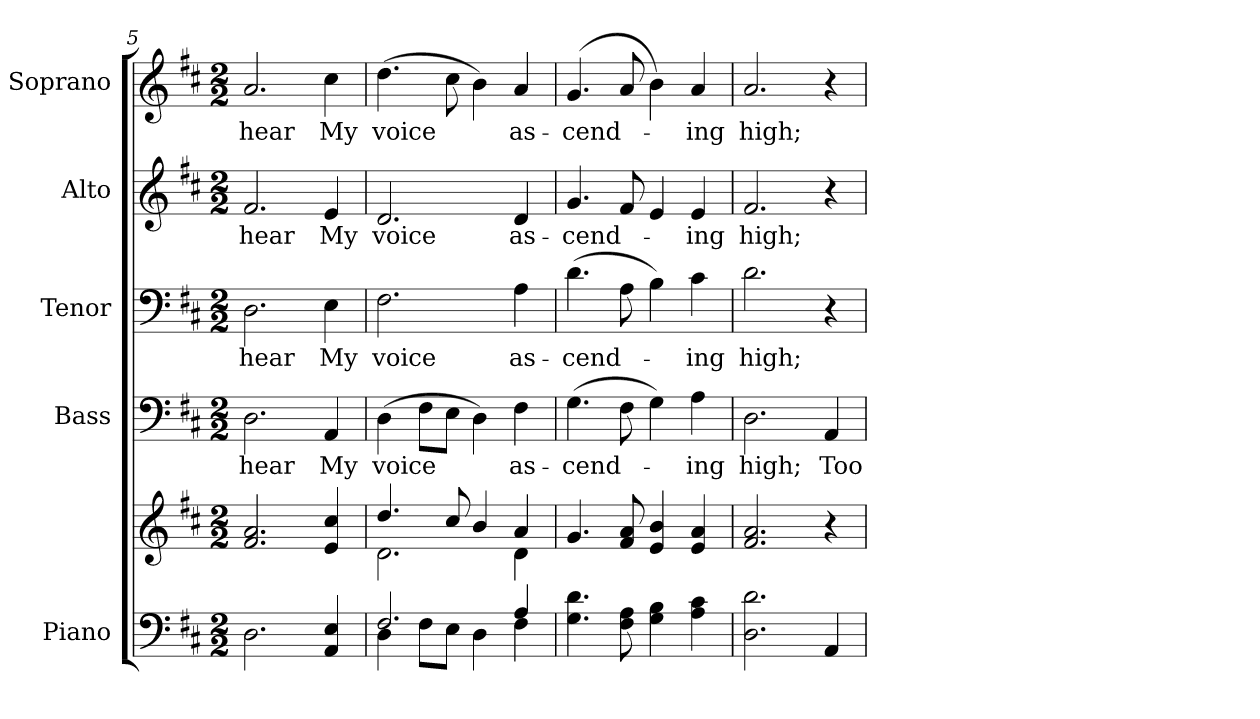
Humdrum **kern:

**kern	**kern	**kern	**text	**kern	**text	**kern	**text	**kern	**text
*part5	*part5	*part4	*part4	*part3	*part3	*part2	*part2	*part1	*part1
*staff6	*staff5	*staff4	*staff4	*staff3	*staff3	*staff2	*staff2	*staff1	*staff1
*I"Piano	*	*I"Bass	*	*I"Tenor	*	*I"Alto	*	*I"Soprano	*
*I'Pno.	*	*I'B.	*	*I'T.	*	*I'A.	*	*I'S.	*
*clefF4	*clefG2	*clefF4	*	*clefF4	*	*clefG2	*	*clefG2	*
*k[f#c#]	*k[f#c#]	*k[f#c#]	*	*k[f#c#]	*	*k[f#c#]	*	*k[f#c#]	*
*D:	*D:	*D:	*	*D:	*	*D:	*	*D:	*
*M2/2	*M2/2	*M2/2	*	*M2/2	*	*M2/2	*	*M2/2	*
=5	=5	=5	=5	=5	=5	=5	=5	=5	=5
!	!	!	!LO:LY:b:color=#000000	!	!	!	!	!	!
!	!	!	!	!	!LO:LY:b:color=#000000	!	!	!	!
!	!	!	!	!	!	!	!LO:LY:b:color=#000000	!	!
!	!	!	!	!	!	!	!	!	!LO:LY:b:color=#000000
2.Di\	2.f#i/ 2.ai	2.Di\	hear	2.Di\	hear	2.f#i/	hear	2.ai/	hear
!	!	!	!LO:LY:b:color=#000000	!	!	!	!	!	!
!	!	!	!	!	!LO:LY:b:color=#000000	!	!	!	!
!	!	!	!	!	!	!	!LO:LY:b:color=#000000	!	!
!	!	!	!	!	!	!	!	!	!LO:LY:b:color=#000000
4AAi/ 4Ei	4ei/ 4cc#i	4AAi/	My	4Ei\	My	4ei/	My	4cc#i\	My
=6	=6	=6	=6	=6	=6	=6	=6	=6	=6
*^	*^	*	*	*	*	*	*	*	*
!	!	!	!	!	!LO:LY:b:color=#000000	!	!	!	!	!	!
!	!	!	!	!	!	!	!LO:LY:b:color=#000000	!	!	!	!
!	!	!	!	!	!	!	!	!	!LO:LY:b:color=#000000	!	!
!	!	!	!	!	!	!	!	!	!	!	!LO:LY:b:color=#000000
2.F#i/	4Di\	4.ddi/	2.di\	(4Di\	voice	2.F#i\	voice	2.di/	voice	(4.ddi\	voice
.	8F#i\L	.	.	8F#i\L	.	.	.	.	.	.	.
.	8Ei\J	8cc#i/	.	8Ei\J	.	.	.	.	.	8cc#i\	.
.	4Di\	4bi/	.	4Di\)	.	.	.	.	.	4bi\)	.
!	!	!	!	!	!LO:LY:b:color=#000000	!	!	!	!	!	!
!	!	!	!	!	!	!	!LO:LY:b:color=#000000	!	!	!	!
!	!	!	!	!	!	!	!	!	!LO:LY:b:color=#000000	!	!
!	!	!	!	!	!	!	!	!	!	!	!LO:LY:b:color=#000000
4Ai/	4F#i\	4ai/	4di\	4F#i\	as-	4Ai\	as-	4di/	as-	4ai/	as-
*v	*v	*	*	*	*	*	*	*	*	*	*
*	*v	*v	*	*	*	*	*	*	*	*
!!LO:PB:g=z
=7	=7	=7	=7	=7	=7	=7	=7	=7	=7
*^	*^	*	*	*	*	*	*	*	*
!	!	!	!	!	!LO:LY:b:color=#000000	!	!	!	!	!	!
*v	*v	*	*	*	*	*	*	*	*	*	*
*	*v	*v	*	*	*	*	*	*	*	*
*^	*^	*	*	*	*	*	*	*	*
!	!	!	!	!	!	!	!LO:LY:b:color=#000000	!	!	!	!
*v	*v	*	*	*	*	*	*	*	*	*	*
*	*v	*v	*	*	*	*	*	*	*	*
*^	*^	*	*	*	*	*	*	*	*
!	!	!	!	!	!	!	!	!	!LO:LY:b:color=#000000	!	!
*v	*v	*	*	*	*	*	*	*	*	*	*
*	*v	*v	*	*	*	*	*	*	*	*
*^	*^	*	*	*	*	*	*	*	*
!	!	!	!	!	!	!	!	!	!	!	!LO:LY:b:color=#000000
*v	*v	*	*	*	*	*	*	*	*	*	*
*	*v	*v	*	*	*	*	*	*	*	*
4.Gi\ 4.di	4.gi/	(4.Gi\	-cend-	(4.di\	-cend-	4.gi/	-cend-	(4.gi/	-cend-
8F#i\ 8Ai	8f#i/ 8ai	8F#i\	.	8Ai\	.	8f#i/	.	8ai/	.
4Gi\ 4Bi	4ei/ 4bi	4Gi\)	.	4Bi\)	.	4ei/	.	4bi\)	.
!	!	!	!LO:LY:b:color=#000000	!	!	!	!	!	!
!	!	!	!	!	!LO:LY:b:color=#000000	!	!	!	!
!	!	!	!	!	!	!	!LO:LY:b:color=#000000	!	!
!	!	!	!	!	!	!	!	!	!LO:LY:b:color=#000000
4Ai\ 4c#i	4ei/ 4ai	4Ai\	-ing	4c#i\	-ing	4ei/	-ing	4ai/	-ing
=8	=8	=8	=8	=8	=8	=8	=8	=8	=8
!	!	!	!LO:LY:b:color=#000000	!	!	!	!	!	!
!	!	!	!	!	!LO:LY:b:color=#000000	!	!	!	!
!	!	!	!	!	!	!	!LO:LY:b:color=#000000	!	!
!	!	!	!	!	!	!	!	!	!LO:LY:b:color=#000000
2.Di\ 2.di	2.f#i/ 2.ai	2.Di\	high;	2.di\	high;	2.f#i/	high;	2.ai/	high;
!	!	!	!LO:LY:b:color=#000000	!	!	!	!	!	!
4AAi/	4r	4AAi/	Too	4r	.	4r	.	4r	.
=	=	=	=	=	=	=	=	=	=
*-	*-	*-	*-	*-	*-	*-	*-	*-	*-
